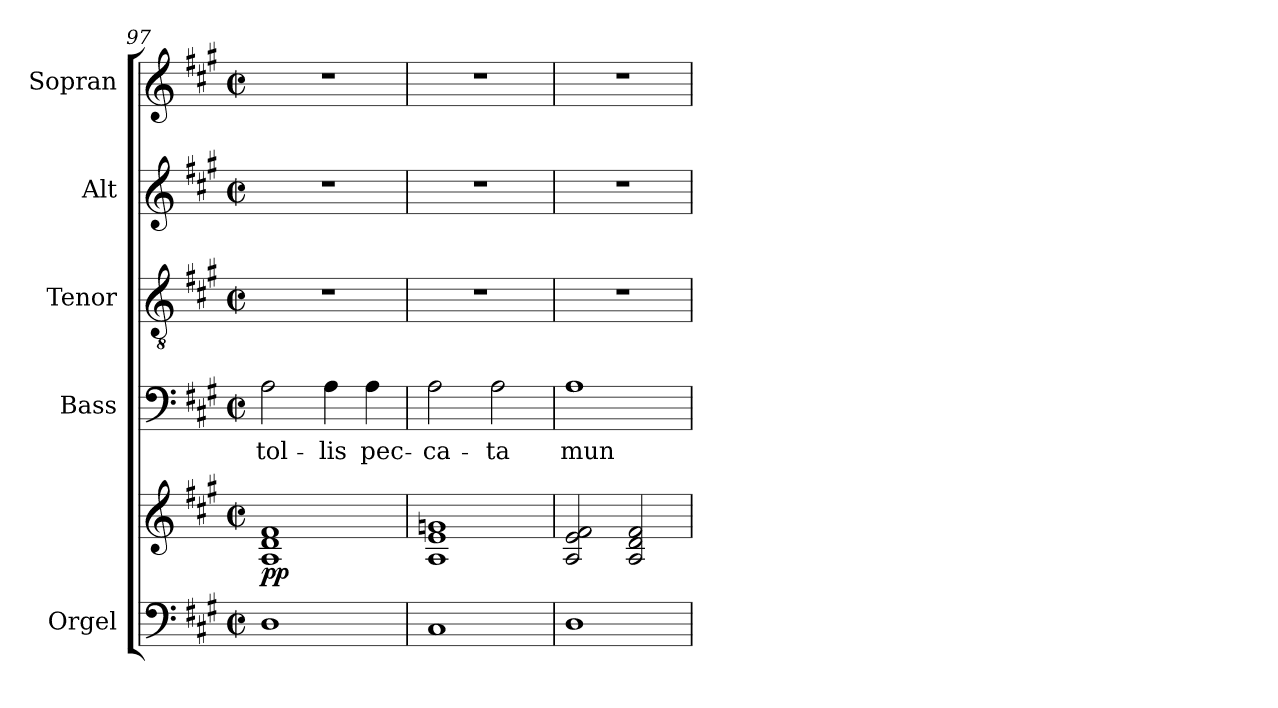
**kern	**kern	**dynam	**kern	**text	**kern	**kern	**kern
*part5	*part5	*part5	*part4	*part4	*part3	*part2	*part1
*staff6	*staff5	*staff5/6	*staff4	*staff4	*staff3	*staff2	*staff1
*I"Orgel	*	*	*I"Bass	*	*I"Tenor	*I"Alt	*I"Sopran
*I'Org.	*	*	*I'B.	*	*I'T.	*I'A.	*I'S.
*clefF4	*clefG2	*	*clefF4	*	*clefGv2	*clefG2	*clefG2
*k[f#c#g#]	*k[f#c#g#]	*	*k[f#c#g#]	*	*k[f#c#g#]	*k[f#c#g#]	*k[f#c#g#]
*A:	*A:	*	*A:	*	*A:	*A:	*A:
*M2/2	*M2/2	*	*M2/2	*	*M2/2	*M2/2	*M2/2
*met(c|)	*met(c|)	*	*met(c|)	*	*met(c|)	*met(c|)	*met(c|)
=97	=97	=97	=97	=97	=97	=97	=97
!	!	!LO:DY:b	!	!LO:LY:b	!	!	!
1D	1A 1d 1f#	pp	2A\	tol-	1r	1r	1r
!	!	!	!	!LO:LY:b	!	!	!
.	.	.	4A\	-lis	.	.	.
!	!	!	!	!LO:LY:b	!	!	!
.	.	.	4A\	pec-	.	.	.
!!LO:PB:g=z
=98	=98	=98	=98	=98	=98	=98	=98
!	!	!	!	!LO:LY:b	!	!	!
1C#	1A 1e 1gn	.	2A\	-ca-	1r	1r	1r
!	!	!	!	!LO:LY:b	!	!	!
.	.	.	2A\	-ta	.	.	.
=99	=99	=99	=99	=99	=99	=99	=99
!	!	!	!	!LO:LY:b	!	!	!
1D	2A/ 2e/ 2f#/	.	1A	mun-	1r	1r	1r
.	2A/ 2d/ 2f#/	.	.	.	.	.	.
=	=	=	=	=	=	=	=
*-	*-	*-	*-	*-	*-	*-	*-
